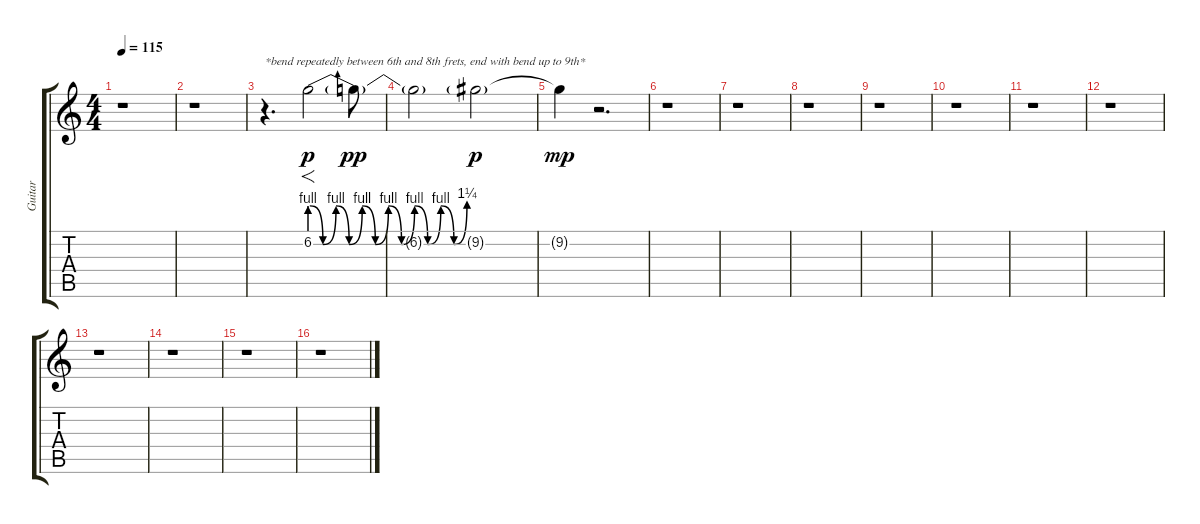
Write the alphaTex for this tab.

\track ("Guitar" "Guitar") {instrument distortionguitar}
\staff {score tabs}
\tuning (E4 B3 G3 D3 A2 E2) {hide}
\ts (4 4)
\tempo 115
\clef g2
\ks c
r.1{dy pp} |
r.1 |
r.4{d txt "*bend repeatedly between 6th and 8th frets, end with bend up to 9th*"} 6.2{be (custom 0 4 5 0 10 4 15 0 20 4 25 0 30 4 35 0 40 4 45 0 50 4 55 0 60 5)}.2{f dy p} 6.2{t}.8{dy pp} |
6.2{t}.2 9.2{g}.2{dy p} |
9.2{t}.4{dy mp} r.2{d} |
r.1 |
r.1 |
r.1 |
r.1 |
r.1 |
r.1 |
r.1 |
r.1 |
r.1 |
r.1 |
r.1
